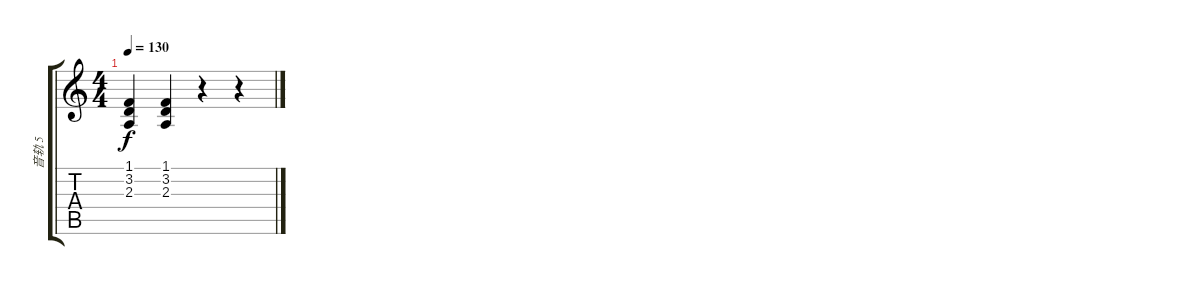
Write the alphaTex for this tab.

\track ("音轨 5" "音轨 5") {instrument gunshot}
\staff {score tabs}
\tuning (E4 B3 G3 D3 A2 E2) {hide}
\ts (4 4)
\tempo 130
\clef g2
\ks c
(1.1 3.2 2.3).4{dy f} (1.1 3.2 2.3).4 r.4 r.4
